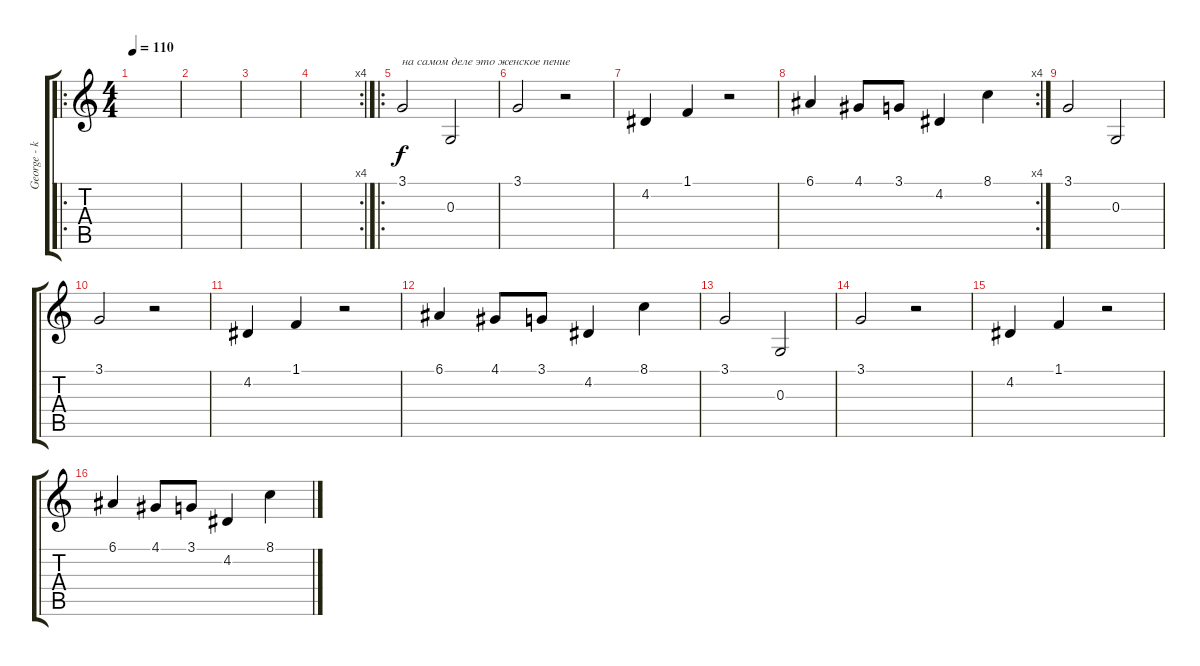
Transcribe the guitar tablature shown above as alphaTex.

\track ("George - kbrd" "George - k") {instrument pad4choir}
\staff {score tabs}
\tuning (E4 B3 G3 D3 A2 E2) {hide}
\ro
\ts (4 4)
\tempo 110
\clef g2
\ks c
|
|
|
\rc 4
|
\ro
3.1.2{txt "на самом деле это женское пение"} 0.3.2 |
3.1.2 r.2 |
4.2.4 1.1.4 r.2 |
\rc 4
6.1.4 4.1.8 3.1.8 4.2.4 8.1.4 |
3.1.2 0.3.2 |
3.1.2 r.2 |
4.2.4 1.1.4 r.2 |
6.1.4 4.1.8 3.1.8 4.2.4 8.1.4 |
3.1.2 0.3.2 |
3.1.2 r.2 |
4.2.4 1.1.4 r.2 |
6.1.4 4.1.8 3.1.8 4.2.4 8.1.4
